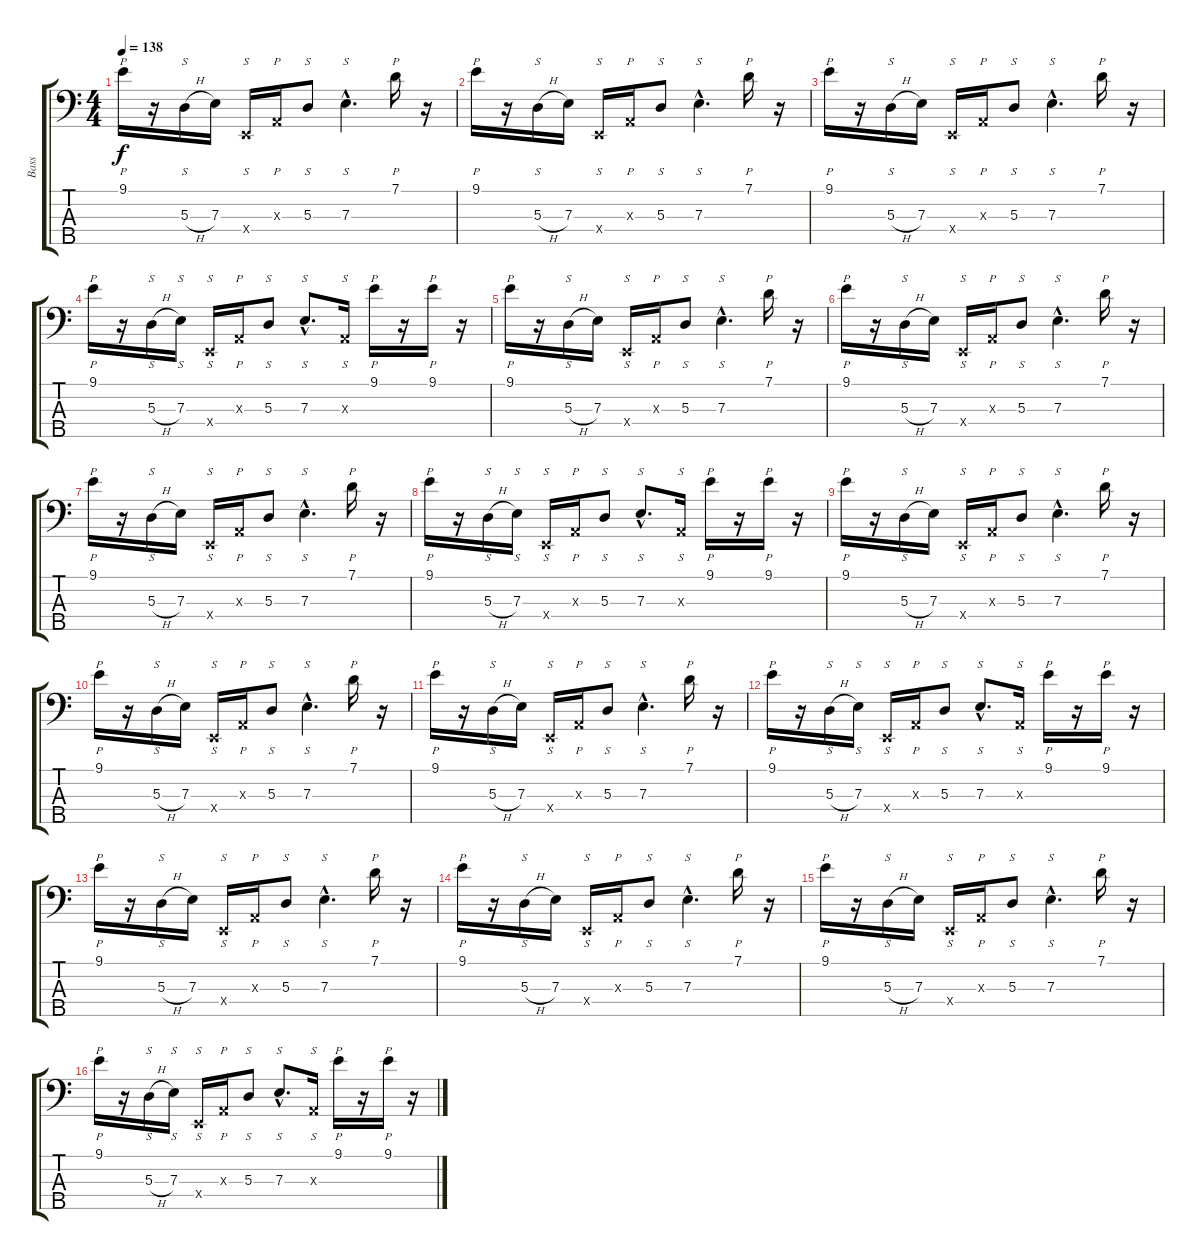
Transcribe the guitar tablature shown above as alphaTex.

\track ("Bass" "Bass") {instrument slapbass2}
\staff {score tabs}
\tuning (G2 D2 A1 E1 B0) {hide}
\ts (4 4)
\tempo 138
\clef f4
\ks c
9.1.16{p dy f} r.16 5.3{h}.16{s} 7.3.16 0.4{x}.16{s} 0.3{x}.16{p} 5.3.8{s} 7.3{hac}.4{s d} 7.1.16{p} r.16 |
9.1.16{p} r.16 5.3{h}.16{s} 7.3.16 0.4{x}.16{s} 0.3{x}.16{p} 5.3.8{s} 7.3{hac}.4{s d} 7.1.16{p} r.16 |
9.1.16{p} r.16 5.3{h}.16{s} 7.3.16 0.4{x}.16{s} 0.3{x}.16{p} 5.3.8{s} 7.3{hac}.4{s d} 7.1.16{p} r.16 |
9.1.16{p} r.16 5.3{h}.16{s} 7.3.16{s} 0.4{x}.16{s} 0.3{x}.16{p} 5.3.8{s} 7.3{hac}.8{s d} 0.3{x}.16{s} 9.1.16{p} r.16 9.1.16{p} r.16 |
9.1.16{p} r.16 5.3{h}.16{s} 7.3.16 0.4{x}.16{s} 0.3{x}.16{p} 5.3.8{s} 7.3{hac}.4{s d} 7.1.16{p} r.16 |
9.1.16{p} r.16 5.3{h}.16{s} 7.3.16 0.4{x}.16{s} 0.3{x}.16{p} 5.3.8{s} 7.3{hac}.4{s d} 7.1.16{p} r.16 |
9.1.16{p} r.16 5.3{h}.16{s} 7.3.16 0.4{x}.16{s} 0.3{x}.16{p} 5.3.8{s} 7.3{hac}.4{s d} 7.1.16{p} r.16 |
9.1.16{p} r.16 5.3{h}.16{s} 7.3.16{s} 0.4{x}.16{s} 0.3{x}.16{p} 5.3.8{s} 7.3{hac}.8{s d} 0.3{x}.16{s} 9.1.16{p} r.16 9.1.16{p} r.16 |
9.1.16{p} r.16 5.3{h}.16{s} 7.3.16 0.4{x}.16{s} 0.3{x}.16{p} 5.3.8{s} 7.3{hac}.4{s d} 7.1.16{p} r.16 |
9.1.16{p} r.16 5.3{h}.16{s} 7.3.16 0.4{x}.16{s} 0.3{x}.16{p} 5.3.8{s} 7.3{hac}.4{s d} 7.1.16{p} r.16 |
9.1.16{p} r.16 5.3{h}.16{s} 7.3.16 0.4{x}.16{s} 0.3{x}.16{p} 5.3.8{s} 7.3{hac}.4{s d} 7.1.16{p} r.16 |
9.1.16{p} r.16 5.3{h}.16{s} 7.3.16{s} 0.4{x}.16{s} 0.3{x}.16{p} 5.3.8{s} 7.3{hac}.8{s d} 0.3{x}.16{s} 9.1.16{p} r.16 9.1.16{p} r.16 |
9.1.16{p} r.16 5.3{h}.16{s} 7.3.16 0.4{x}.16{s} 0.3{x}.16{p} 5.3.8{s} 7.3{hac}.4{s d} 7.1.16{p} r.16 |
9.1.16{p} r.16 5.3{h}.16{s} 7.3.16 0.4{x}.16{s} 0.3{x}.16{p} 5.3.8{s} 7.3{hac}.4{s d} 7.1.16{p} r.16 |
9.1.16{p} r.16 5.3{h}.16{s} 7.3.16 0.4{x}.16{s} 0.3{x}.16{p} 5.3.8{s} 7.3{hac}.4{s d} 7.1.16{p} r.16 |
9.1.16{p} r.16 5.3{h}.16{s} 7.3.16{s} 0.4{x}.16{s} 0.3{x}.16{p} 5.3.8{s} 7.3{hac}.8{s d} 0.3{x}.16{s} 9.1.16{p} r.16 9.1.16{p} r.16
